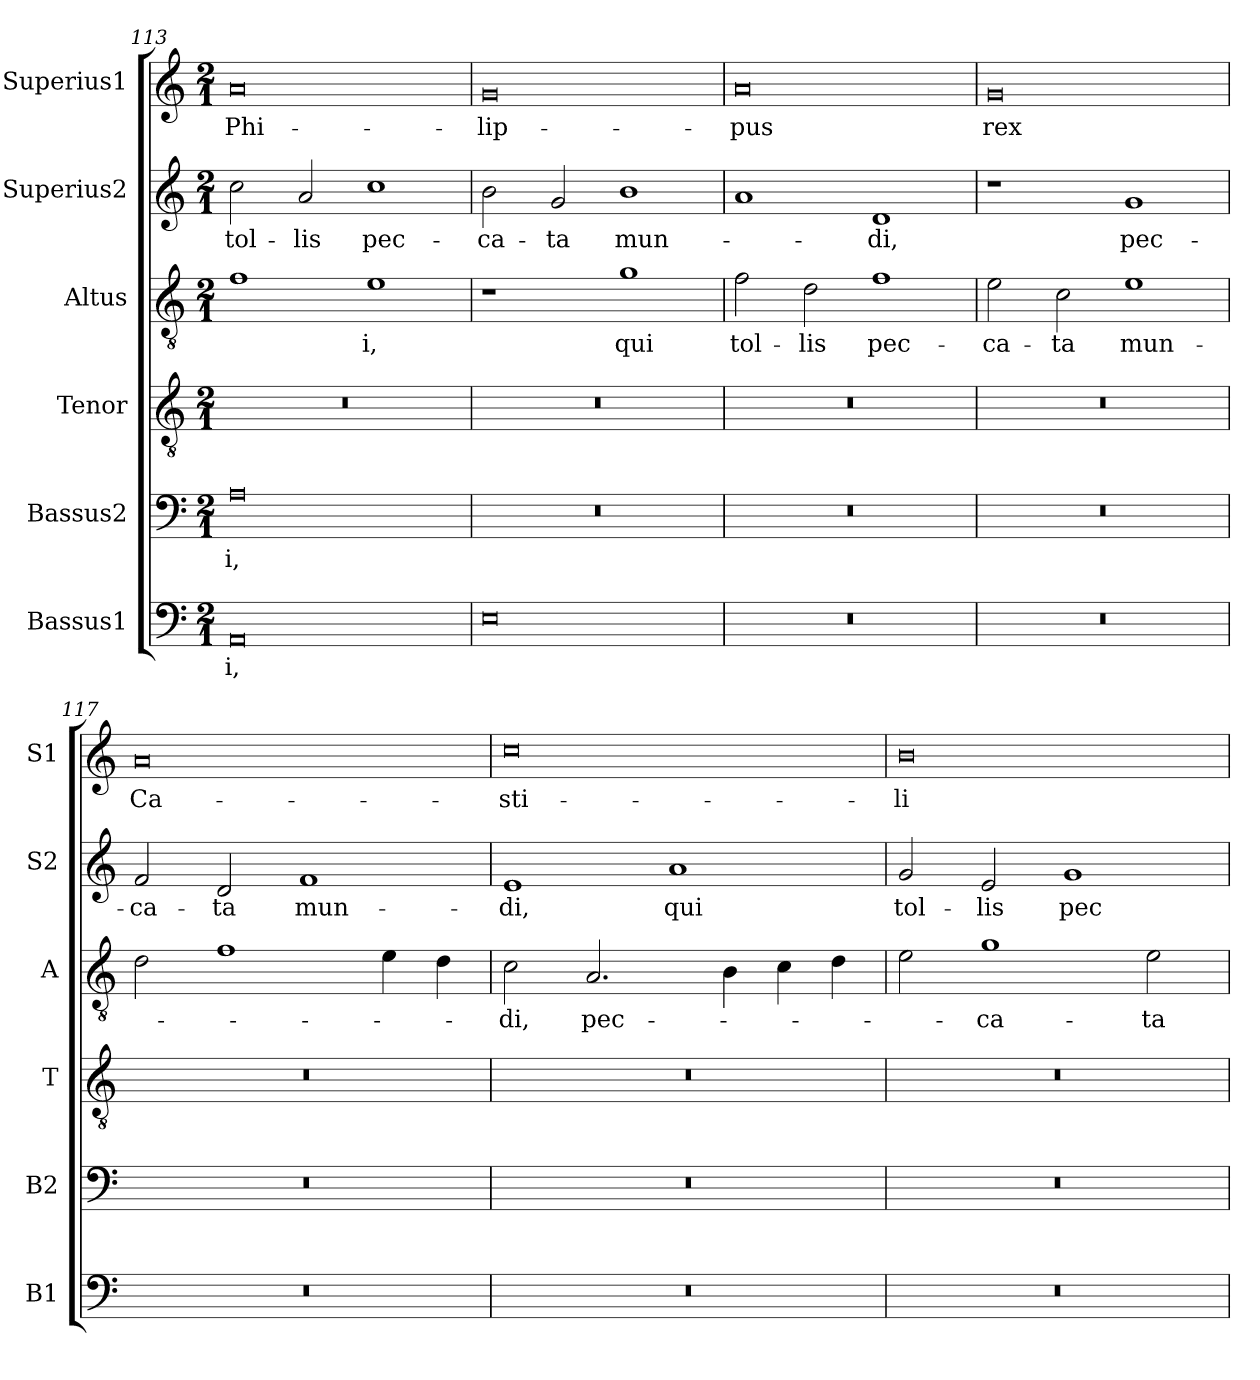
**kern	**text	**kern	**text	**kern	**kern	**text	**kern	**text	**kern	**text
*part6	*part6	*part5	*part5	*part4	*part3	*part3	*part2	*part2	*part1	*part1
*staff6	*staff6	*staff5	*staff5	*staff4	*staff3	*staff3	*staff2	*staff2	*staff1	*staff1
*I"Bassus1	*	*I"Bassus2	*	*I"Tenor	*I"Altus	*	*I"Superius2	*	*I"Superius1	*
*I'B1	*	*I'B2	*	*I'T	*I'A	*	*I'S2	*	*I'S1	*
*clefF4	*	*clefF4	*	*clefGv2	*clefGv2	*	*clefG2	*	*clefG2	*
*k[]	*	*k[]	*	*k[]	*k[]	*	*k[]	*	*k[]	*
*M2/1	*	*M2/1	*	*M2/1	*M2/1	*	*M2/1	*	*M2/1	*
=113	=113	=113	=113	=113	=113	=113	=113	=113	=113	=113
0AA	-i,	0A	-i,	0r	1f	.	2cc\	tol-	0a	Phi-
.	.	.	.	.	.	.	2a/	-lis	.	.
.	.	.	.	.	1e	-i,	1cc	pec-	.	.
=114	=114	=114	=114	=114	=114	=114	=114	=114	=114	=114
0E	.	0r	.	0r	1r	.	2b\	-ca-	0g	-lip-
.	.	.	.	.	.	.	2g/	-ta	.	.
.	.	.	.	.	1g	qui	1b	mun-	.	.
=115	=115	=115	=115	=115	=115	=115	=115	=115	=115	=115
0r	.	0r	.	0r	2f\	tol-	1a	.	0a	-pus
.	.	.	.	.	2d\	-lis	.	.	.	.
.	.	.	.	.	1f	pec-	1d	-di,	.	.
=116	=116	=116	=116	=116	=116	=116	=116	=116	=116	=116
0r	.	0r	.	0r	2e\	-ca-	1r	.	0g	rex
.	.	.	.	.	2c\	-ta	.	.	.	.
.	.	.	.	.	1e	mun-	1g	pec-	.	.
=117	=117	=117	=117	=117	=117	=117	=117	=117	=117	=117
0r	.	0r	.	0r	2d\	.	2f/	-ca-	0a	Ca-
.	.	.	.	.	1f	.	2d/	-ta	.	.
.	.	.	.	.	.	.	1f	mun-	.	.
.	.	.	.	.	4e\	.	.	.	.	.
.	.	.	.	.	4d\	.	.	.	.	.
=118	=118	=118	=118	=118	=118	=118	=118	=118	=118	=118
0r	.	0r	.	0r	2c\	-di,	1e	-di,	0cc	-sti-
.	.	.	.	.	2.A/	pec-	.	.	.	.
.	.	.	.	.	.	.	1a	qui	.	.
.	.	.	.	.	4B\	.	.	.	.	.
.	.	.	.	.	4c\	.	.	.	.	.
.	.	.	.	.	4d\	.	.	.	.	.
=119	=119	=119	=119	=119	=119	=119	=119	=119	=119	=119
0r	.	0r	.	0r	2e\	.	2g/	tol-	0b	-li-
.	.	.	.	.	1g	-ca-	2e/	-lis	.	.
.	.	.	.	.	.	.	1g	pec-	.	.
.	.	.	.	.	2e\	-ta	.	.	.	.
=	=	=	=	=	=	=	=	=	=	=
*-	*-	*-	*-	*-	*-	*-	*-	*-	*-	*-
